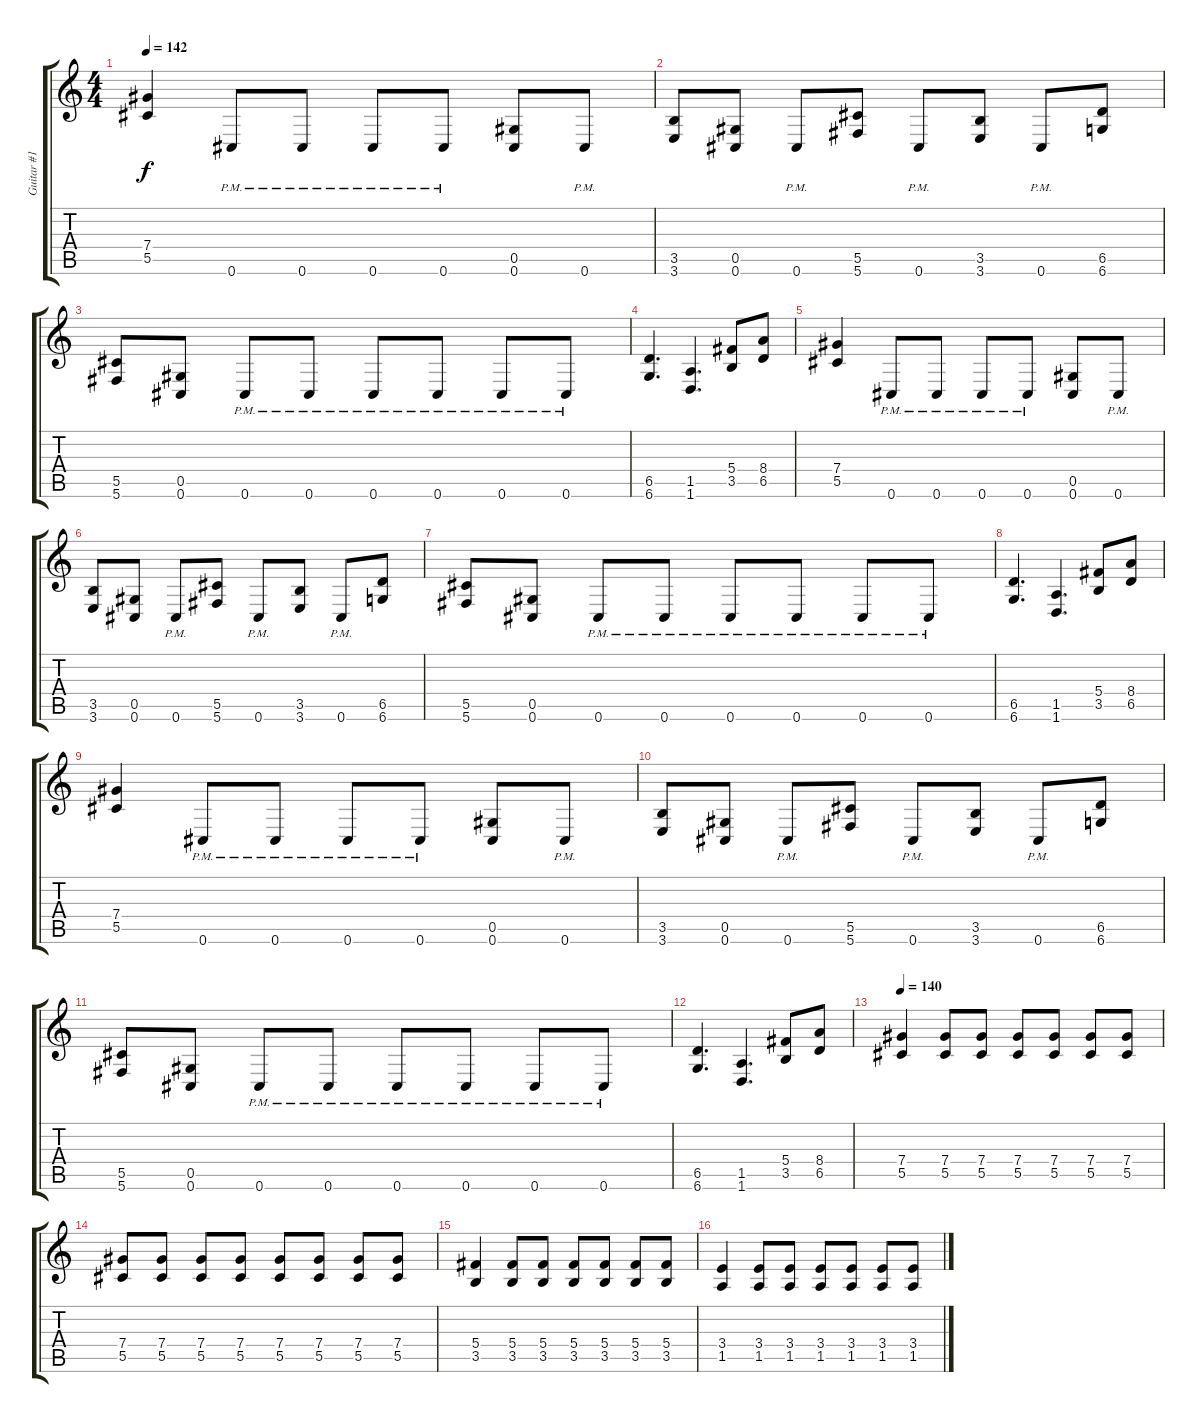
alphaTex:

\track ("Guitar #1" "Guitar #1") {instrument distortionguitar}
\staff {score tabs}
\tuning (Eb4 Bb3 Gb3 Db3 Ab2 Db2) {hide}
\ts (4 4)
\tempo 142
\clef g2
\ks c
(7.4 5.5).4{dy f} 0.6{pm}.8 0.6{pm}.8 0.6{pm}.8 0.6{pm}.8 (0.5 0.6).8 0.6{pm}.8 |
(3.5 3.6).8 (0.5 0.6).8 0.6{pm}.8 (5.5 5.6).8 0.6{pm}.8 (3.5 3.6).8 0.6{pm}.8 (6.5 6.6).8 |
(5.5 5.6).8 (0.5 0.6).8 0.6{pm}.8 0.6{pm}.8 0.6{pm}.8 0.6{pm}.8 0.6{pm}.8 0.6{pm}.8 |
(6.5 6.6).4{d} (1.5 1.6).4{d} (5.4 3.5).8 (8.4 6.5).8 |
(7.4 5.5).4 0.6{pm}.8 0.6{pm}.8 0.6{pm}.8 0.6{pm}.8 (0.5 0.6).8 0.6{pm}.8 |
(3.5 3.6).8 (0.5 0.6).8 0.6{pm}.8 (5.5 5.6).8 0.6{pm}.8 (3.5 3.6).8 0.6{pm}.8 (6.5 6.6).8 |
(5.5 5.6).8 (0.5 0.6).8 0.6{pm}.8 0.6{pm}.8 0.6{pm}.8 0.6{pm}.8 0.6{pm}.8 0.6{pm}.8 |
(6.5 6.6).4{d} (1.5 1.6).4{d} (5.4 3.5).8 (8.4 6.5).8 |
(7.4 5.5).4 0.6{pm}.8 0.6{pm}.8 0.6{pm}.8 0.6{pm}.8 (0.5 0.6).8 0.6{pm}.8 |
(3.5 3.6).8 (0.5 0.6).8 0.6{pm}.8 (5.5 5.6).8 0.6{pm}.8 (3.5 3.6).8 0.6{pm}.8 (6.5 6.6).8 |
(5.5 5.6).8 (0.5 0.6).8 0.6{pm}.8 0.6{pm}.8 0.6{pm}.8 0.6{pm}.8 0.6{pm}.8 0.6{pm}.8 |
(6.5 6.6).4{d} (1.5 1.6).4{d} (5.4 3.5).8 (8.4 6.5).8 |
\tempo 140
(7.4 5.5).4 (7.4 5.5).8 (7.4 5.5).8 (7.4 5.5).8 (7.4 5.5).8 (7.4 5.5).8 (7.4 5.5).8 |
(7.4 5.5).8 (7.4 5.5).8 (7.4 5.5).8 (7.4 5.5).8 (7.4 5.5).8 (7.4 5.5).8 (7.4 5.5).8 (7.4 5.5).8 |
(5.4 3.5).4 (5.4 3.5).8 (5.4 3.5).8 (5.4 3.5).8 (5.4 3.5).8 (5.4 3.5).8 (5.4 3.5).8 |
(3.4 1.5).4 (3.4 1.5).8 (3.4 1.5).8 (3.4 1.5).8 (3.4 1.5).8 (3.4 1.5).8 (3.4 1.5).8
